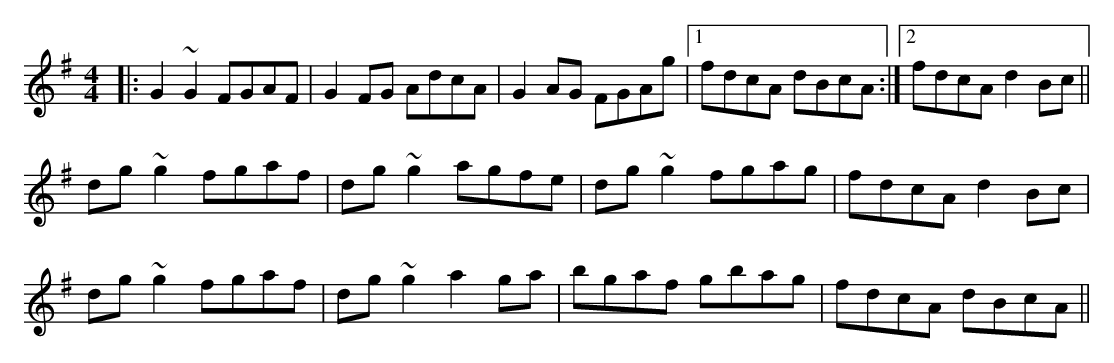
X:1
M:4/4
K:G
|:G2~G2 FGAF|G2FG AdcA|G2AG FGAg|1 fdcA dBcA:|2 fdcA d2Bc||
dg~g2 fgaf|dg~g2 agfe|dg~g2 fgag|fdcA d2Bc|
dg~g2 fgaf|dg~g2 a2ga|bgaf gbag|fdcA dBcA||
